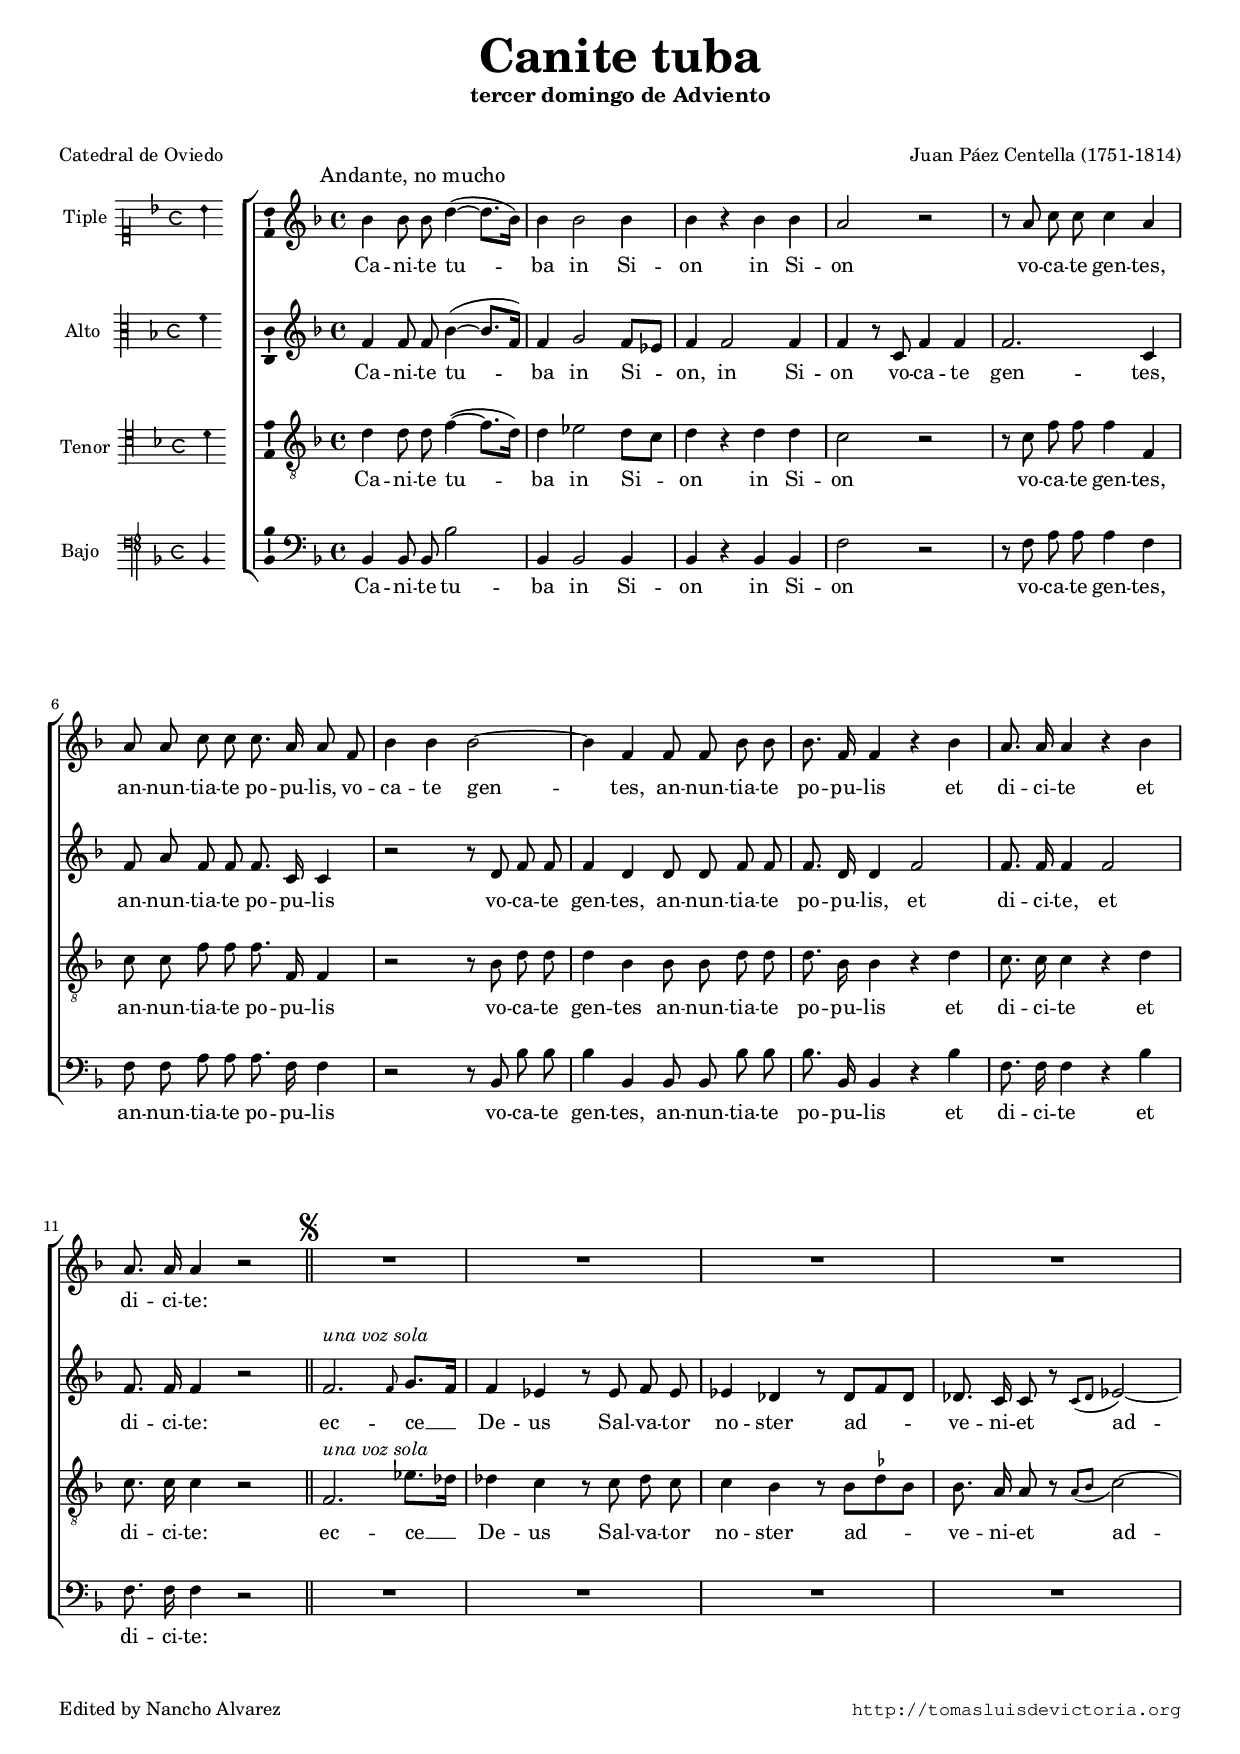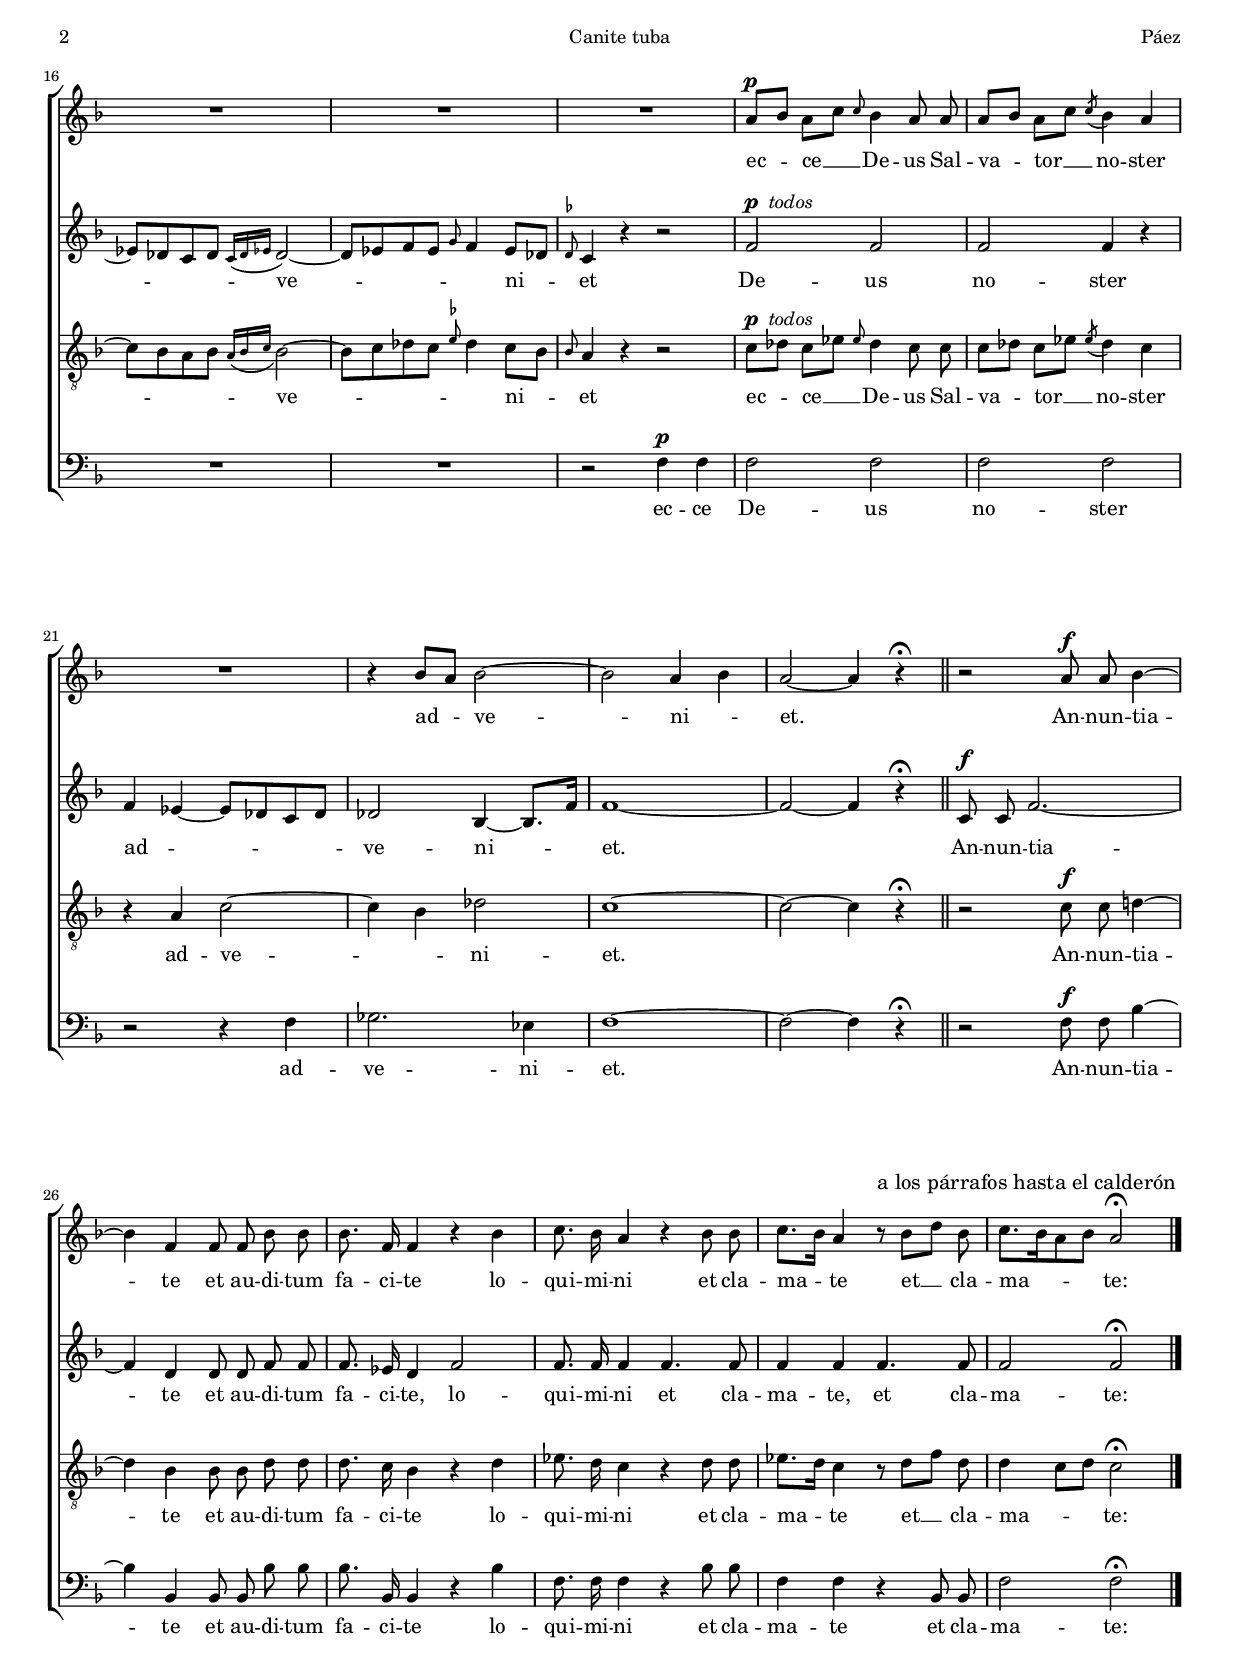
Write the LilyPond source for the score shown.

\version "2.18.0"

#(set-default-paper-size "a4")
#(set-global-staff-size 16.2)
#(ly:set-option 'point-and-click #f)
%mobile -s15.5 -i2.7

italicas=\override LyricText.font-shape = #'italic
rectas=\override LyricText.font-shape = #'upright
ss=\once \set suggestAccidentals = ##t
incipitwidth = 20

htitle="Canite tuba"
hcomposer="Páez"

\header {
	title=\markup{\fontsize #4 "Canite tuba"}
	subtitle="tercer domingo de Adviento"
	subsubtitle = " "
        composer="Juan Páez Centella (1751-1814)"
        pdfauthor=\composer
	%opus="(-)"
	poet="Catedral de Oviedo"
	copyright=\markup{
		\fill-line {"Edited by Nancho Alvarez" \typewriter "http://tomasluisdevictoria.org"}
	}
%	tagline=""
}

global={\key f \major \time 4/4 \skip 1*11 \bar "||"
				\skip 1*13 \bar "||"
				\skip 1*6 \bar "|." }


cantus=\relative c''{
	\autoBeamOff
	\once \override TextScript.padding = #2
	\once \override TextScript.X-offset = #-5
	s4*0^\markup{\larger "Andante, no mucho"}
	bes4 bes8 bes d4( ~ d8.[ bes16])
	bes4 bes2 bes4
	bes r bes bes
	a2 r
	r8 a c c c4 a
	a8 a c c c8. a16 a8 f
	bes4 bes bes2 ~
	bes4 f f8 f bes bes
	bes8. f16 f4 r bes
	a8. a16 a4 r4 bes
	a8. a16 a4 r2
	\mark \markup { \smaller \musicglyph #"scripts.segno" }
	R1*7
	a8^\p[ bes] a[ c] \grace{c8} bes4 a8 a
	a8[ bes] a[ c] \acciaccatura{c8} bes4 a
	R1
	r4 bes8[ a] bes2 ~
	bes a4 bes
	a2 ~ a4 r^\fermata
	r2
	a8^\f a bes4 ~
	bes f f8 f bes bes
	bes8. f16 f4 r4 bes
	c8. bes16 a4 r4 bes8 bes
	c8.[ bes16] a4 r8 bes[ d] bes
	c8.[ bes16 a8 bes] a2^\fermata
	\override Score.RehearsalMark.self-alignment-X = #right
        \override Score.RehearsalMark.break-visibility = #begin-of-line-invisible
        \mark \markup{\smaller "a los párrafos hasta el calderón"}

}

altus=\relative c'{
	\autoBeamOff
	f4 f8 f bes4( ~ bes8.[ f16])
	f4 g2 f8[ ees]
	f4 f2 f4
	f r8 c f4 f
	f2. c4
	f8 a f f f8. c16 c4
	r2 r8 d f f
	f4 d d8 d f f
	f8. d16 d4 f2
	f8. f16 f4 f2
	f8. f16 f4 r2
	\once \override TextScript.padding = #2
	f2.^\markup{\italic "una voz sola"} \grace{f8} g8.[ f16]
	f4 ees4 r8 ees f ees
	ees4 des r8 des[ f des]
	des8. c16 c8 r8 \acciaccatura{c8[ des]} ees2 ~
	ees8[ des c des] \acciaccatura{c16[ des ees]} des2 ~
	des8[ ees f ees] \grace{g8} f4 ees8[ des]
	\grace{\ss des8} c4 r r2
	f2^\markup{\dynamic p \italic " todos"} f
	f f4 r
	f4 ees ~ ees8[ des c des]
	des2 bes4 ~ bes8.[ f'16]
	f1 ~
	f2 ~ f4 r^\fermata
	c8^\f c f2. ~
	f4 d d8 d f f
	f8. ees16 d4 f2
	f8. f16 f4 f4. f8
	f4 f f4. f8
	f2 f\fermata
}

tenor=\relative c'{
	\autoBeamOff
	d4 d8 d f4( ~ f8.[ d16])
	d4 ees2 d8[ c]
	d4 r d d
	c2 r
	r8 c f8 f f4 f,
	c'8 c f f f8. f,16 f4
	r2 r8 bes d d
	d4 bes bes8 bes d d
	d8. bes16 bes4 r d
	c8. c16 c4 r d
	c8. c16 c4 r2
	f,2.^\markup{\italic "una voz sola"} ees'8.[ des16]
	des4 c r8 c des c
	c4 bes r8 bes[ \ss des bes]
	bes8. a16 a8 r \acciaccatura{a8[ bes]} c2 ~
	c8[ bes a bes] \acciaccatura{a16[ bes c]} bes2 ~
	bes8[ c des c] \grace{\ss ees8} des4 c8[ bes] 
	\grace{bes8} a4 r4 r2
	c8[^\markup{\dynamic p \italic " todos"} des] c[ ees] \grace{ees8}des4 c8 c
	c8[ des] c[ ees] \acciaccatura{ees8} des4 c
	r4 a c2 ~
	c4 bes des2
	c1 ~
	c2 ~ c4 r\fermata
	r2 c8^\f c d!4 ~
	d bes bes8 bes d d
	d8. c16 bes4 r d
	ees8. d16 c4 r d8 d
	ees8.[ d16] c4 r8 d[ f] d
	d4 c8[ d] c2\fermata
}

bassus=\relative c{
	\autoBeamOff
	bes4 bes8 bes bes'2
	bes,4 bes2 bes4
	bes4 r bes bes
	f'2 r2
	r8 f a a a4 f
	f8 f a a a8. f16 f4
	r2 r8 bes, bes' bes
	bes4 bes, bes8 bes bes' bes
	bes8. bes,16 bes4 r4 bes'
	f8. f16 f4 r4 bes
	f8. f16 f4 r2
	R1*6
	r2 f4^\p f
	f2 f
	f f
	r2 r4 f
	ges2. ees4
	f1 ~
	f2 ~ f4 r^\fermata
	r2 f8^\f f bes4 ~
	bes bes, bes8 bes bes' bes
	bes8. bes,16 bes4 r4 bes'
	f8. f16 f4 r4 bes8 bes
	f4 f r bes,8 bes
	f'2 f^\fermata
}


textocantus=\lyricmode{
Ca -- ni -- te tu -- ba in Si -- on in Si -- on
vo -- ca -- te gen -- tes,
an -- nun -- tia -- te po -- pu -- lis,
vo -- ca -- te gen -- tes,
an -- nun -- tia -- te po -- pu -- lis
et di -- ci -- te
et di -- ci -- te:
ec -- ce __ De -- us Sal -- va -- tor __ no -- ster
ad -- ve -- ni -- _ et.
An -- nun -- tia -- te et au -- di -- tum fa -- ci -- te
lo -- qui -- mi -- ni
et cla -- ma -- te
et __ cla -- ma -- te:
}

textoaltus=\lyricmode{
Ca -- ni -- te tu -- ba in Si -- on,
in Si -- on
vo -- ca -- te gen -- tes,
an -- nun -- tia -- te po -- pu -- lis
vo -- ca -- te gen -- tes,
an -- nun -- tia -- te po -- pu -- lis,
et di -- ci -- te,
et di -- ci -- te:
ec -- ce __ De -- us
Sal -- va -- tor no -- ster
ad -- ve -- ni -- et
ad -- ve -- _ ni -- et
De -- us no -- ster
ad -- _ ve -- ni -- et.
An -- nun -- tia -- te et au -- di -- tum fa -- ci -- te,
lo -- qui -- mi -- ni et cla -- ma -- te,
et cla -- ma -- te:
}

textotenor=\lyricmode{
Ca -- ni -- te tu -- ba in Si -- on
in Si -- on
vo -- ca -- te gen -- tes,
an -- nun -- tia -- te po -- pu -- lis
vo -- ca -- te gen -- tes an -- nun -- tia -- te po -- pu -- lis
et di -- ci -- te
et di -- ci -- te:
ec -- ce __ De -- us
Sal -- va -- tor no -- ster
ad -- ve -- ni -- et
ad -- ve -- _ ni -- et
ec -- ce __ De -- us Sal -- va -- tor __ no -- ster
ad -- ve -- _ ni -- et.
An -- nun -- tia -- te et au -- di -- tum fa -- ci -- te
lo -- qui -- mi -- ni
et cla -- ma -- te
et __ cla -- ma -- _ te:
}

textobassus=\lyricmode{
Ca -- ni -- te tu -- ba in Si -- on
in Si -- on
vo -- ca -- te gen -- tes,
an -- nun -- tia -- te po -- pu -- lis
vo -- ca -- te gen -- tes,
an -- nun -- tia -- te po -- pu -- lis
et di -- ci -- te
et di -- ci -- te:
ec -- ce De -- us no -- ster
ad -- ve -- ni -- et.
An -- nun -- tia -- te et au -- di -- tum
fa -- ci -- te
lo -- qui -- mi -- ni
et cla -- ma -- te
et cla -- ma -- te:
}



incipitcantus=\markup{
	\score{
		{ 
		\set Staff.instrumentName="Tiple "
		\override NoteHead.style = #'neomensural
		\override Rest.style = #'neomensural
		\override Staff.TimeSignature.style = #'neomensural
		\cadenzaOn 
		\clef "petrucci-c1"
		\key f \major
		\time 4/4
		bes'4
		} 
	\layout {
		\context {\Voice
			\remove Ligature_bracket_engraver
			\consists Mensural_ligature_engraver
		}
		line-width=\incipitwidth
		indent = 0
	}
	}
}


incipitaltus=\markup{
	\score{
		{ 
		\set Staff.instrumentName="Alto  "
		\override NoteHead.style = #'neomensural 
		\override Rest.style = #'neomensural
		\override Staff.TimeSignature.style = #'neomensural
		\cadenzaOn 
		\clef "petrucci-c3"
		\key f \major
		\time 4/4
		f'4
		} 
	\layout {
		\context {\Voice
			\remove Ligature_bracket_engraver
			\consists Mensural_ligature_engraver
		}
		line-width=\incipitwidth
		indent = 0
	}
	}
}


incipittenor=\markup{
	\score{
		{ 
		\set Staff.instrumentName="Tenor "
		\override NoteHead.style = #'neomensural 
		\override Rest.style = #'neomensural
		\override Staff.TimeSignature.style = #'neomensural
		\cadenzaOn 
		\clef "petrucci-c4"
		\key f \major
		\time 4/4
		d'4
		} 
	\layout {
		\context {\Voice
			\remove Ligature_bracket_engraver
			\consists Mensural_ligature_engraver
		}
		line-width=\incipitwidth
		indent=0
	}
	}
}


incipitbassus=\markup{
	\score{
		{ 
		\set Staff.instrumentName="Bajo   "
		\override NoteHead.style = #'neomensural 
		\override Rest.style = #'neomensural
		\override Staff.TimeSignature.style = #'neomensural
		\cadenzaOn 
		\clef "petrucci-f4"
		\key f \major
		\time 4/4
		bes,4
		} 
	\layout {
		\context {\Voice
			\remove Ligature_bracket_engraver
			\consists Mensural_ligature_engraver
		}
		line-width=\incipitwidth
		indent = 0
	}
	}
}





\score {\transpose c' c'{
\new ChoirStaff<<

	\new Staff <<\global
	\new Voice="v1" {
		\set Staff.instrumentName=\incipitcantus
		\clef "treble"
		\cantus }
	\new Lyrics \lyricsto "v1" {\textocantus }
	>>

	
	\new Staff << \global
	\new Voice="v2" {
		\set Staff.instrumentName=\incipitaltus
		\clef "treble" 
		\altus}
	\new Lyrics \lyricsto "v2" {\textoaltus }
	>>

	
	\new Staff <<\global
	\new Voice="v3" {
		\set Staff.instrumentName=\incipittenor
		\clef "G_8"
		\tenor }
	\new Lyrics \lyricsto "v3" {\textotenor }
	>>
	

	\new Staff <<\global
	\new Voice="v4" {
		\set Staff.instrumentName=\incipitbassus
		\clef "bass" 
		\bassus }
	\new Lyrics \lyricsto "v4" {\textobassus }
	>>
	
>>

	}%transpose

\layout{ 
	\context {\Lyrics 
		\override VerticalAxisGroup.staff-affinity = #UP
		\override VerticalAxisGroup.nonstaff-relatedstaff-spacing =
			#'((basic-distance . 0) (minimum-distance . 0) (padding . 1))
		\override LyricText.font-size = #1.2
		\override LyricHyphen.minimum-distance = #0.5
	}
	\context {\Score 
		tempoHideNote = ##t
		\override BarNumber.padding = #2 
	}
	\context {\Voice 
		%melismaBusyProperties = #'()
		%autoBeaming = ##f
	}
	\context {\Staff 
                %\RemoveEmptyStaves
                %\override VerticalAxisGroup.remove-first = ##t
		\override VerticalAxisGroup.staff-staff-spacing =
			#'((basic-distance . 11) (minimum-distance . 0) (padding . 1))
		\consists Ambitus_engraver 
		\override LigatureBracket.padding = #1
	}
}

%\midi { \mtempo }

}


\paper{
	evenHeaderMarkup=\markup  \fill-line { \fromproperty #'page:page-number-string \htitle \hcomposer }
	oddHeaderMarkup= \markup  \fill-line { \on-the-fly #not-first-page \hcomposer \on-the-fly #not-first-page \htitle \on-the-fly #not-first-page \fromproperty #'page:page-number-string }
	%system-count=20
	%page-count = 8
	ragged-last-bottom = ##f
	indent=3.3\cm
	system-system-spacing =
	#'((basic-distance . 19) (minimum-distance . 0) (padding . 5))
	top-system-spacing = % header
	#'((basic-distance . 8) (minimum-distance . 0) (padding . 0))
	last-bottom-spacing = % footer
	#'((basic-distance . 12) (minimum-distance . 0) (padding . 0))

}
